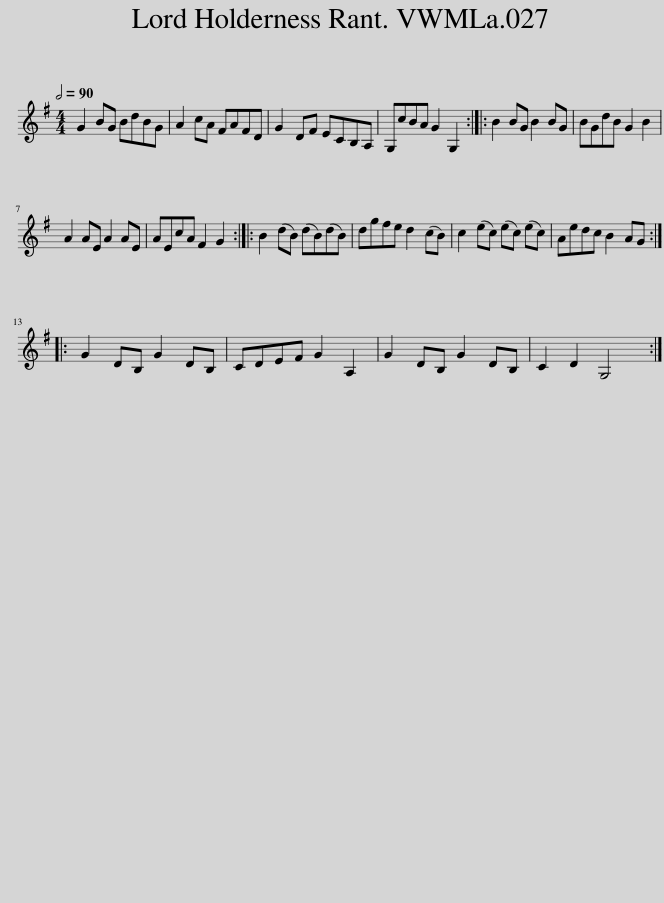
X:1
L:1/8
Q:1/2=90
M:4/4
I:linebreak $
K:G
V:1 treble
V:1
 G2 BG BdBG | A2 cA FAFD | G2 DF ECB,A, | G,cBA G2 G,2 :: B2 BG B2 BG | %5
 BGdB G2 B2 |$ A2 AE A2 AE | AEcA F2 G2 :: B2 (dB) (dB)(dB) | dgfe d2 (cB) | %10
 c2 (ec) (ec) (ec) | Aedc B2 AG ::$ G2 DB, G2 DB, | CDEF G2 A,2 | G2 DB, G2 DB, | %15
 C2 D2 G,4 :| %16
